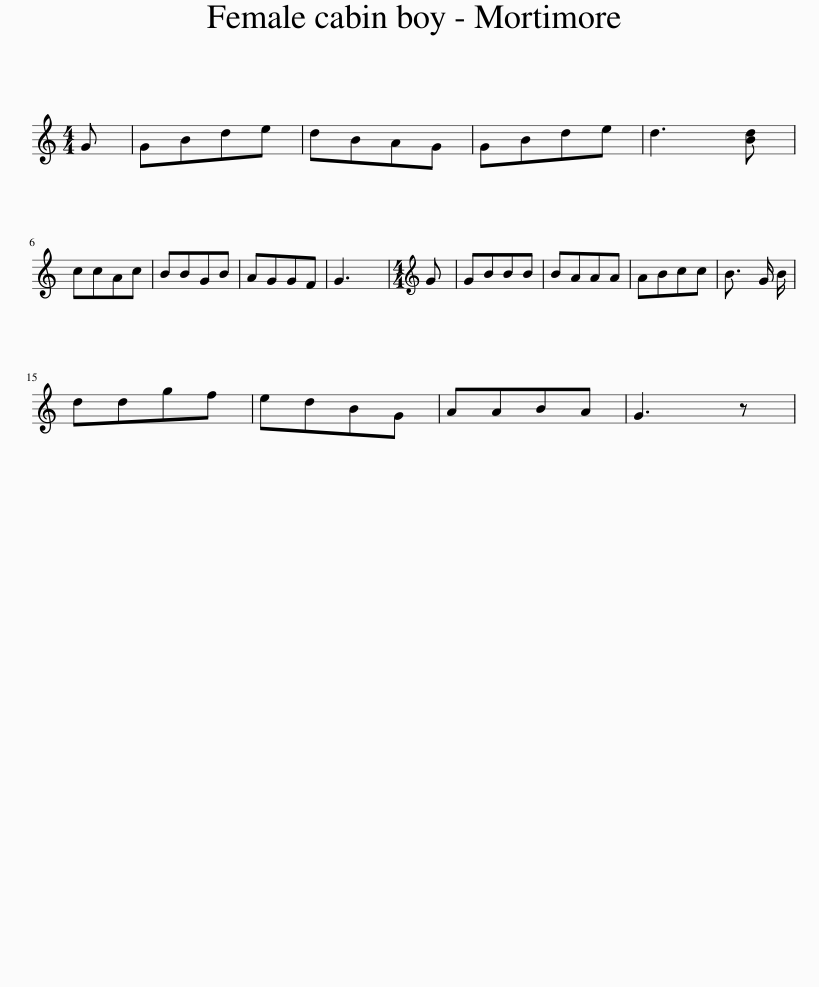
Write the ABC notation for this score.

X:1
L:1/8
M:4/4
I:linebreak $
K:C
V:1 treble
V:1
 G | GBde | dBAG | GBde | d3 [Bd] |$ %5
 ccAc | BBGB | AGGF | G3 x |[M:4/4][K:treble] G | %10
 GBBB | BAAA | ABcc | B3/2 G/ B/ |$ ddgf | %15
 edBG | AABA | G3 z | %18
